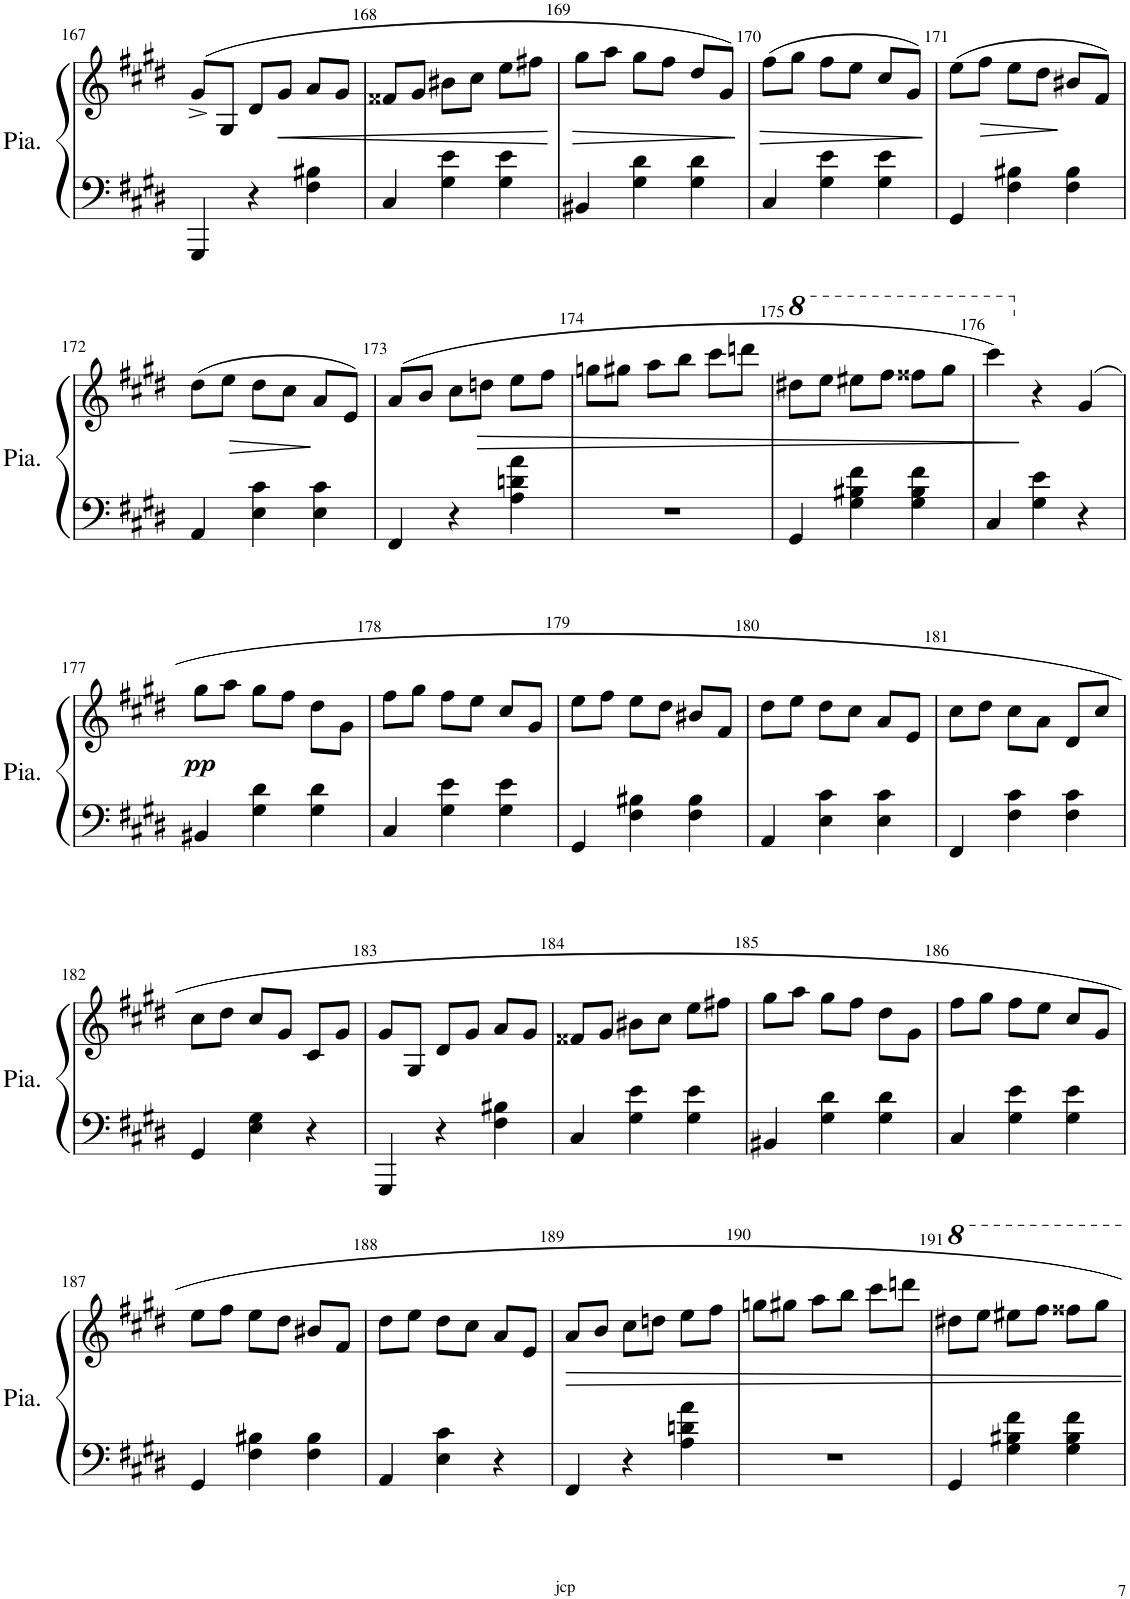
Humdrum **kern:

**kern	**kern	**dynam
*part1	*part1	*part1
*staff2	*staff1	*staff1/2
*I"Piano	*	*
*I'Pia.	*	*
!!LO:PB:g=z
*clefF4	*clefG2	*
*k[f#c#g#d#]	*k[f#c#g#d#]	*
*M3/4	*M3/4	*
=167	=167	=167
4GGG#/	(8g#^/L	.
.	8G#/J	.
4r	8d#/L	.
!	!	!LO:HP:b
.	8g#/J	<
4F#\ 4B#X\	8a/L	.
.	8g#/J	.
=168	=168	=168
4C#/	8f##X/L	.
.	8g#/J	.
4G#\ 4e\	8b#X\L	.
.	8cc#\J	.
4G#\ 4e\	8ee\L	.
.	8ff#X\J	.
.	.	[
=169	=169	=169
!	!	!LO:HP:b
4BB#X/	8gg#\L	>
.	8aa\J	.
4G#\ 4d#\	8gg#\L	.
.	8ff#\J	.
4G#\ 4d#\	8dd#/L	.
.	8g#/J)	.
.	.	]
=170	=170	=170
!	!	!LO:HP:b
4C#/	(8ff#\L	>
.	8gg#\J	.
4G#\ 4e\	8ff#\L	.
.	8ee\J	.
4G#\ 4e\	8cc#/L	.
.	8g#/J)	.
.	.	]
=171	=171	=171
4GG#/	(8ee\L	.
!	!	!LO:HP:b
.	8ff#\J	>
4F#\ 4B#X\	8ee\L	.
.	8dd#\J	.
4F#\ 4B#\	8b#X/L	]
.	8f#/J)	.
!!LO:LB:g=z
=172	=172	=172
4AA/	(8dd#\L	.
!	!	!LO:HP:b
.	8ee\J	>
4E\ 4c#\	8dd#\L	.
.	8cc#\J	.
4E\ 4c#\	8a/L	]
.	8e/J)	.
=173	=173	=173
4FF#/	(8a/L	.
.	8b/J	.
4r	8cc#\L	.
!	!	!LO:HP:b
.	8ddn\J	>
4A\ 4dn\ 4a\	8ee\L	.
.	8ff#\J	.
=174	=174	=174
2.r	8ggn\L	.
.	8gg#X\J	.
.	8aa\L	.
.	8bb\J	.
.	8ccc#\L	.
.	8dddn\J	.
=175	=175	=175
*	*8va	*
4GG#/	8ddd#X\L	.
.	8eee\J	.
4G#\ 4B#X\ 4f#\	8eee#X\L	.
.	8fff#\J	.
4G#\ 4B#\ 4f#\	8fff##X\L	.
.	8ggg#\J	.
=176	=176	=176
4C#/	4cccc#\)	.
*	*X8va	*
4G#\ 4e\	4r	]
4r	4g#/	.
!!LO:LB:g=z
=177	=177	=177
!	!	!LO:DY:b
4BB#X/	8gg#\L	pp
.	8aa\J	.
4G#\ 4d#\	8gg#\L	.
.	8ff#\J	.
4G#\ 4d#\	8dd#\L	.
.	8g#\J	.
=178	=178	=178
4C#/	8ff#\L	.
.	8gg#\J	.
4G#\ 4e\	8ff#\L	.
.	8ee\J	.
4G#\ 4e\	8cc#/L	.
.	8g#/J	.
=179	=179	=179
4GG#/	8ee\L	.
.	8ff#\J	.
4F#\ 4B#X\	8ee\L	.
.	8dd#\J	.
4F#\ 4B#\	8b#X/L	.
.	8f#/J	.
=180	=180	=180
4AA/	8dd#\L	.
.	8ee\J	.
4E\ 4c#\	8dd#\L	.
.	8cc#\J	.
4E\ 4c#\	8a/L	.
.	8e/J	.
=181	=181	=181
4FF#/	8cc#\L	.
.	8dd#\J	.
4F#\ 4c#\	8cc#\L	.
.	8a\J	.
4F#\ 4c#\	8d#/L	.
.	8cc#/J	.
!!LO:LB:g=z
=182	=182	=182
4GG#/	8cc#\L	.
.	8dd#\J	.
4E\ 4G#\	8cc#/L	.
.	8g#/J	.
4r	8c#/L	.
.	8g#/J	.
=183	=183	=183
4GGG#/	8g#/L	.
.	8G#/J	.
4r	8d#/L	.
.	8g#/J	.
4F#\ 4B#X\	8a/L	.
.	8g#/J	.
=184	=184	=184
4C#/	8f##X/L	.
.	8g#/J	.
4G#\ 4e\	8b#X\L	.
.	8cc#\J	.
4G#\ 4e\	8ee\L	.
.	8ff#X\J	.
=185	=185	=185
4BB#X/	8gg#\L	.
.	8aa\J	.
4G#\ 4d#\	8gg#\L	.
.	8ff#\J	.
4G#\ 4d#\	8dd#\L	.
.	8g#\J	.
=186	=186	=186
4C#/	8ff#\L	.
.	8gg#\J	.
4G#\ 4e\	8ff#\L	.
.	8ee\J	.
4G#\ 4e\	8cc#/L	.
.	8g#/J	.
!!LO:LB:g=z
=187	=187	=187
4GG#/	8ee\L	.
.	8ff#\J	.
4F#\ 4B#X\	8ee\L	.
.	8dd#\J	.
4F#\ 4B#\	8b#X/L	.
.	8f#/J	.
=188	=188	=188
4AA/	8dd#\L	.
.	8ee\J	.
4E\ 4c#\	8dd#\L	.
.	8cc#\J	.
4r	8a/L	.
.	8e/J	.
=189	=189	=189
4FF#/	8a/L	.
.	8b/J	.
4r	8cc#\L	.
.	8ddn\J	.
4A\ 4dn\ 4a\	8ee\L	.
.	8ff#\J	.
=190	=190	=190
2.r	8ggn\L	.
.	8gg#X\J	.
.	8aa\L	.
.	8bb\J	.
.	8ccc#\L	.
.	8dddn\J	.
=191	=191	=191
4GG#/	8ddd#X\L	.
.	8eee\J	.
4G#\ 4B#X\ 4f#\	8eee#X\L	.
.	8fff#\J	.
4G#\ 4B#\ 4f#\	8fff##X\L	.
.	8ggg#\J	.
=	=	=
*-	*-	*-
